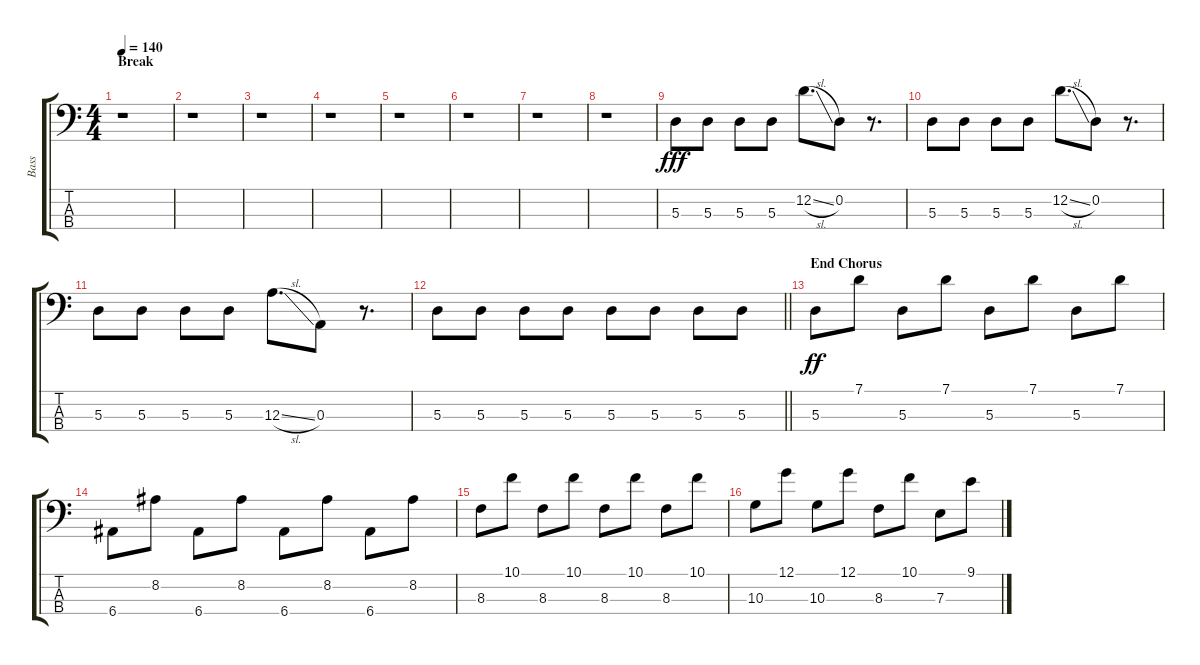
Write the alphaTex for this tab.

\track ("Bass" "Bass") {instrument electricbasspick}
\staff {score tabs}
\tuning (G2 D2 A1 E1) {hide}
\ts (4 4)
\section ("" "Break")
\tempo 140
\clef f4
\ks c
r.1{dy ff} |
r.1 |
r.1 |
r.1 |
r.1 |
r.1 |
r.1 |
r.1 |
5.3.8{dy fff} 5.3.8 5.3.8 5.3.8 12.2{sl}.8{d} 0.2.8 r.8{d} |
5.3.8 5.3.8 5.3.8 5.3.8 12.2{sl}.8{d} 0.2.8 r.8{d} |
5.3.8 5.3.8 5.3.8 5.3.8 12.3{sl}.8{d} 0.3.8 r.8{d} |
\barLineRight lightlight
5.3.8 5.3.8 5.3.8 5.3.8 5.3.8 5.3.8 5.3.8 5.3.8 |
\section ("" "End Chorus")
5.3.8{dy ff} 7.1.8 5.3.8 7.1.8 5.3.8 7.1.8 5.3.8 7.1.8 |
6.4.8 8.2.8 6.4.8 8.2.8 6.4.8 8.2.8 6.4.8 8.2.8 |
8.3.8 10.1.8 8.3.8 10.1.8 8.3.8 10.1.8 8.3.8 10.1.8 |
10.3.8 12.1.8 10.3.8 12.1.8 8.3.8 10.1.8 7.3.8 9.1.8
